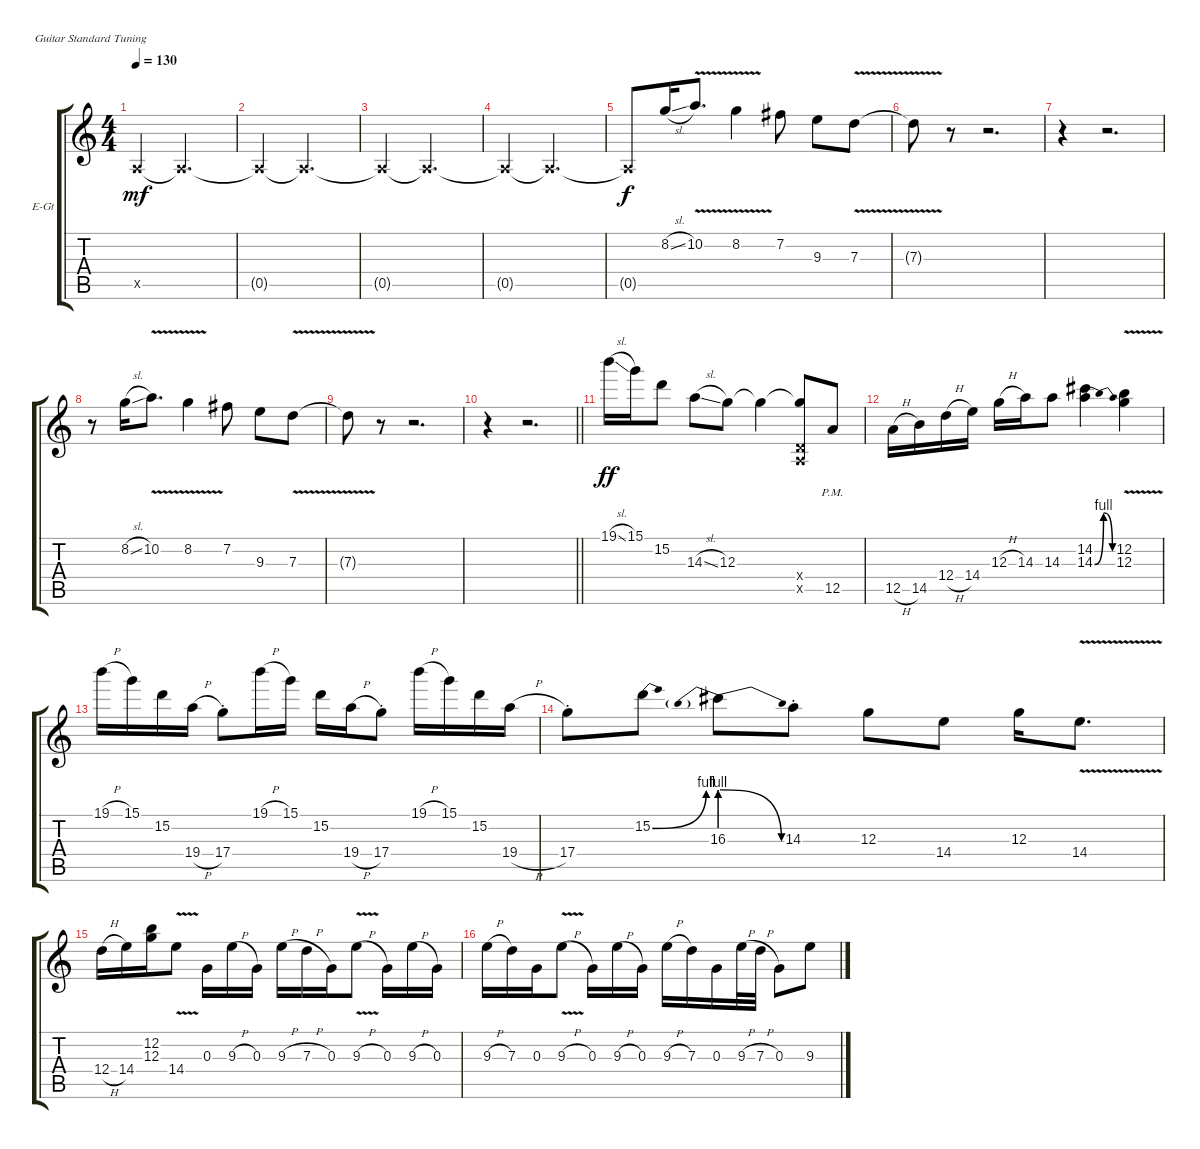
\bracketExtendMode groupsimilarinstruments
\firstSystemTrackNameOrientation horizontal
\otherSystemsTrackNameOrientation horizontal
\track ("Solo" "E-Gt") {instrument overdrivenguitar}
\staff {score tabs}
\tuning (E4 B3 G3 D3 A2 E2)
\ts (4 4)
\tempo 130
\clef g2
\ks c
0.5{x t}.4{dy mf} 0.5{x t}.2{d} |
0.5{x t}.4 0.5{x t}.2{d} |
0.5{x t}.4 0.5{x t}.2{d} |
0.5{x t}.4 0.5{x t}.2{d} |
0.5{x t}.8{dy f} 8.2{sl}.16 10.2{v}.8{d} 8.2{v}.4 7.2.8 9.3.8 7.3{v}.8 |
7.3{v t}.8 r.8 r.2{d} |
r.4 r.2{d} |
r.8 8.2{sl}.16 10.2{v}.8{d} 8.2{v}.4 7.2.8 9.3.8 7.3{v}.8 |
7.3{v t}.8 r.8 r.2{d} |
\barLineRight lightlight
r.4 r.2{d} |
19.1{sl}.16{dy ff} 15.1.16 15.2.8 14.3{sl}.8 12.3.8 12.3{t}.4 (12.3{t} 0.4{x} 0.5{x}).8 12.5{pm}.8 |
12.5{h}.16 14.5.16 12.4{h}.16 14.4.16 12.3{h}.16 14.3.16 14.3.8 (14.2 14.3{be (bendrelease 0 0 30 4 30 4 60 0)}).4 (12.2{v} 12.3{v}).4 |
19.1{h}.16 15.1.16 15.2.16 19.4{h}.16 17.4{st}.8 19.1{h}.16 15.1.16 15.2.16 19.4{h}.16 17.4{st}.8 19.1{h}.16 15.1.16 15.2.16 19.4{h}.16 |
17.4{st}.8 15.2{be (bend 0 0 60 4)}.8 16.3{be (prebendrelease 0 4 60 0)}.8 14.3{st}.8 12.3.8 14.4.8 12.3.16 14.4{v}.8{d} |
12.4{h}.16 14.4.16 (12.2 12.3).16 14.4{v}.8 0.3.16 9.3{h}.16 0.3.16 9.3{h}.16 7.3{h}.16 0.3.16 9.3{v h}.8 0.3.16 9.3{h}.16 0.3.16 |
9.3{h}.16 7.3.16 0.3.16 9.3{v h}.8 0.3.16 9.3{h}.16 0.3.16 9.3{h}.16 7.3.16 0.3.16 9.3{h}.32 7.3{h}.32 0.3.8 9.3.8
